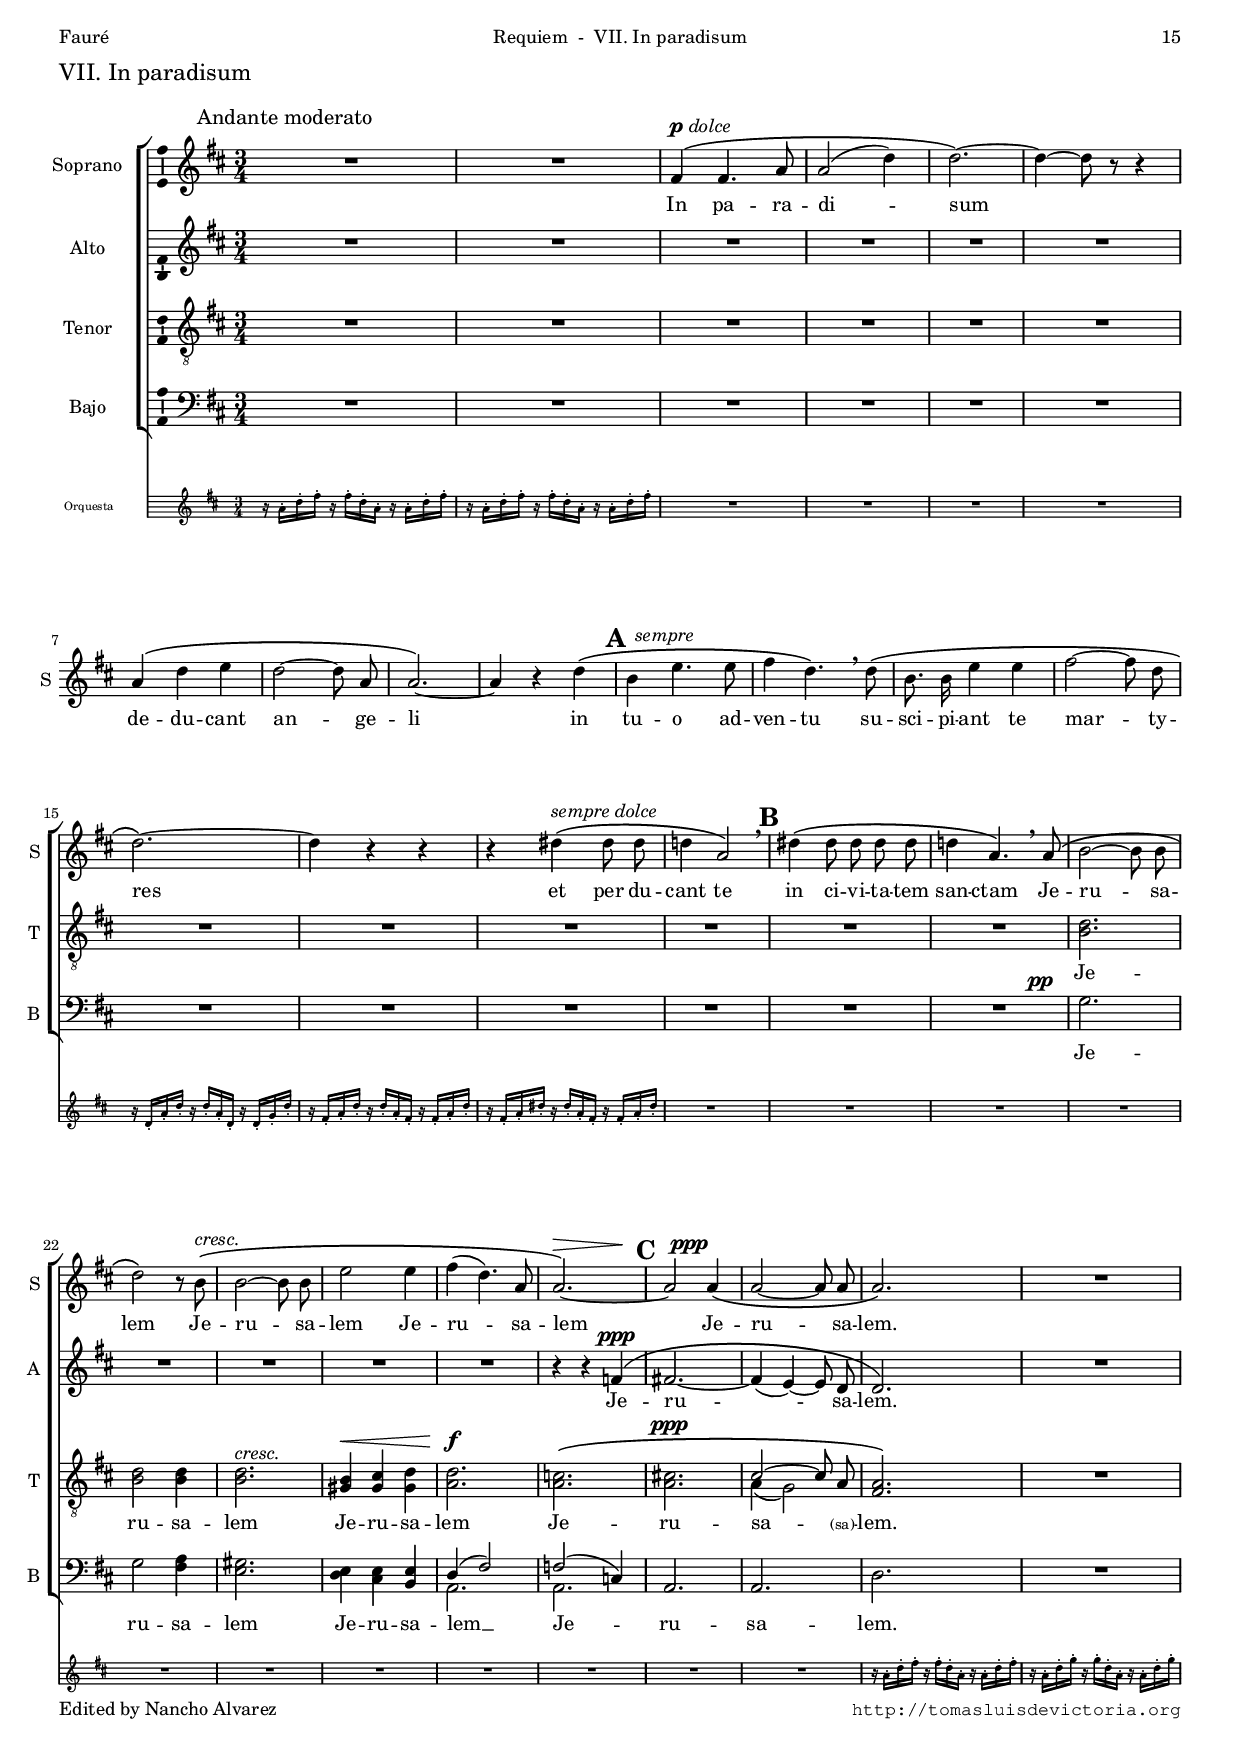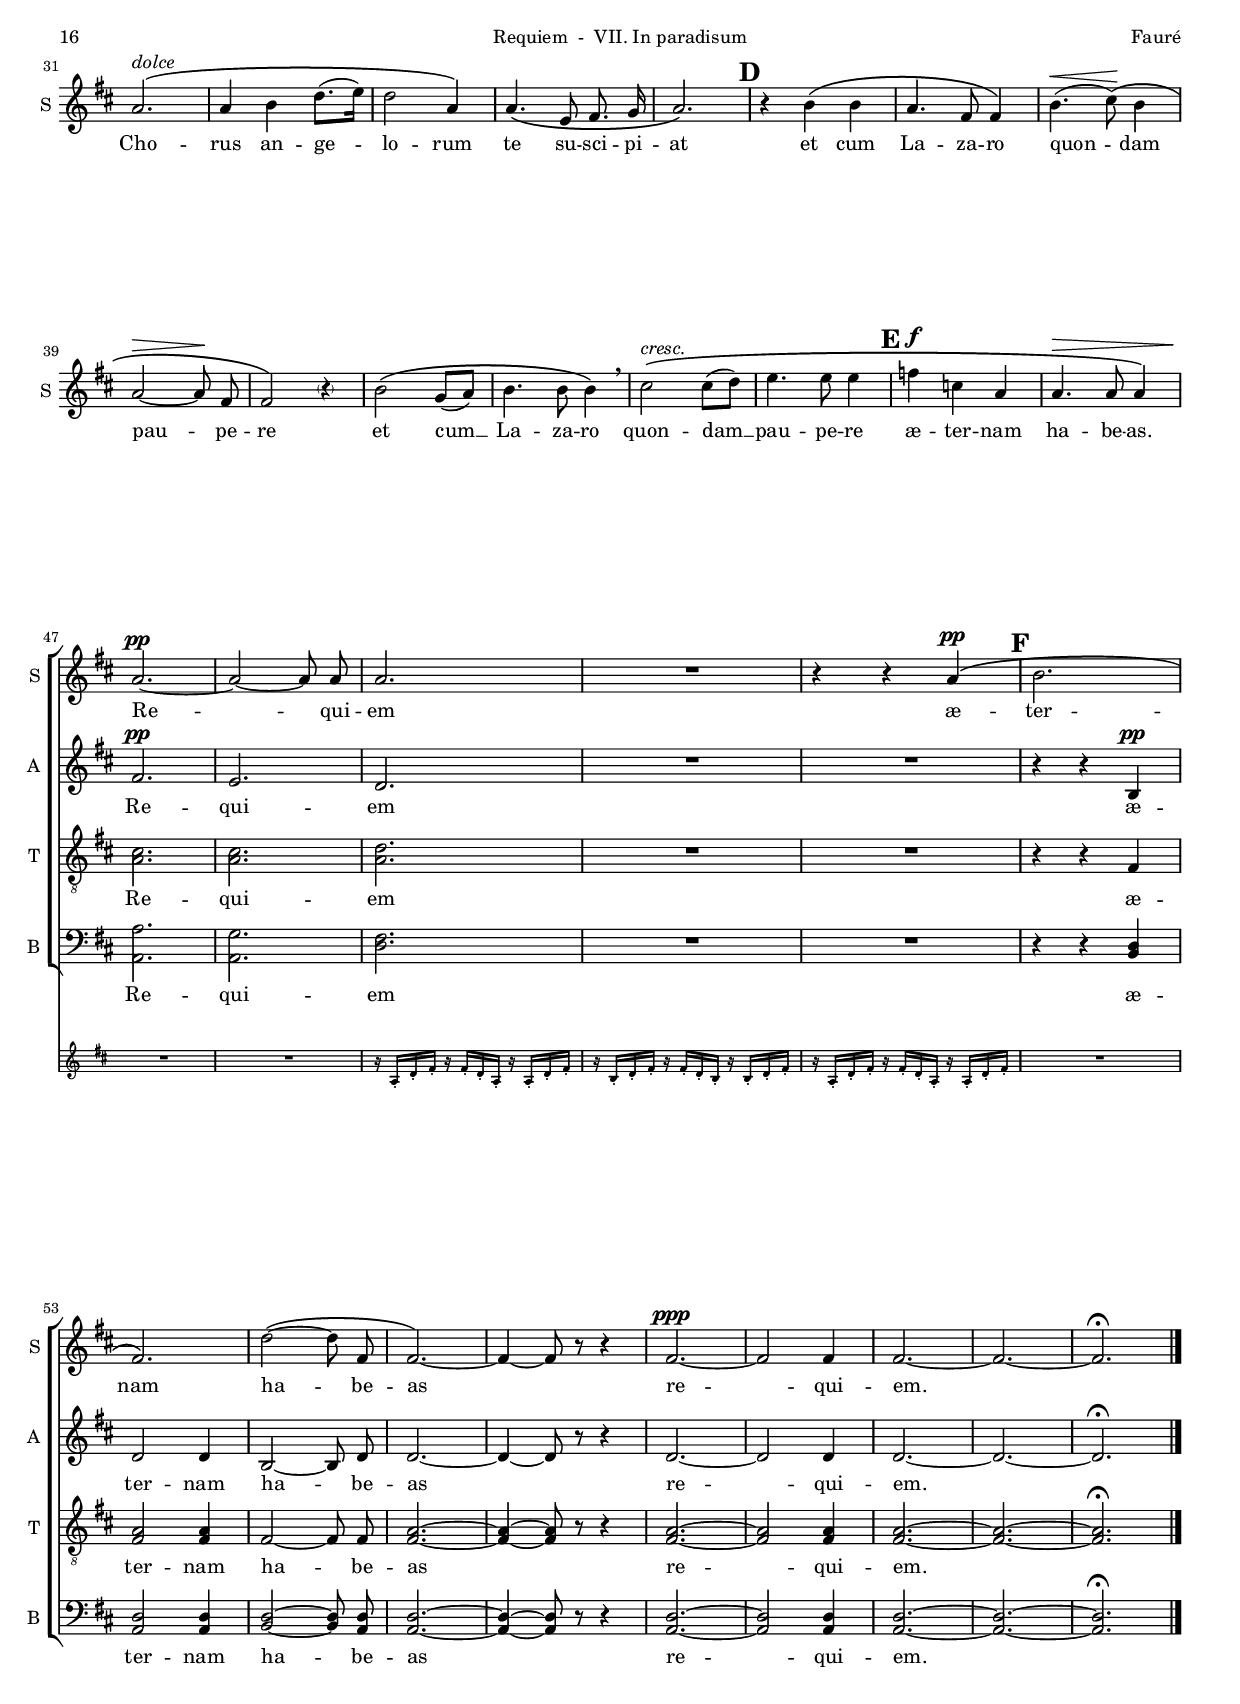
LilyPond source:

\version "2.11.45"

#(set-default-paper-size "a4")
#(set-global-staff-size 16.0)
%#(ly:set-option 'point-and-click #f)

ss=\once \set suggestAccidentals = ##t


\header {
	%title=\markup{\column{ " " " " \bigger \bigger \bigger \bigger \bigger "Requiem" }}
	piece=\markup{\column{" " \bigger \bigger "VII. In paradisum" " "  }}
	%composer="Gabriel Fauré (1845-1924)"
	%opus="op. 48"
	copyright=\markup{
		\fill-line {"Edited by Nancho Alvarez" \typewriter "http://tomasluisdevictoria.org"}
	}
%	tagline=""
}

global={\key d \major \time 3/4 \skip 1*3/4*10 \mark \markup{\bold \bigger A}
				\skip 1*3/4*8 \mark \markup{\bold \bigger B}
				\skip 1*3/4*8 \mark \markup{\bold \bigger C}
				\skip 1*3/4*9 \mark \markup{\bold \bigger D}
				\skip 1*3/4*9 \mark \markup{\bold \bigger E}
				\skip 1*3/4*7 \mark \markup{\bold \bigger F}
				\skip 1*3/4*10 
\bar "|." }


cantus=\relative c'{
	\dynamicUp
	%\phrasingSlurUp
	\set hairpinToBarline = ##t
	\once \override TextScript #'X-offset = #-8
	\once \override TextScript #'padding = #3.0
	s4*0^\markup{\bigger "Andante moderato"  }
	R1*3/4*2
	fis4\(^\markup{\dynamic p \italic dolce} fis4. a8
	a2( d4)
	d2.\) ~
	d4 ~ d8 r r4
	a\( d e
	d2 ~ d8 a
	a2.\) ~
	a4 r d\(
	\once \override TextScript #'X-offset = #1
	b^\markup{\italic sempre} e4. e8
	fis4 d4.\) \breathe d8\(
	b8. b16 e4 e 
	fis2 ~ fis8 d
	\break d2.\) ~
	d4 r r
	r4 dis\(^\markup{\italic "sempre dolce"} dis8 dis
	d!4 a2\) \breathe
	dis4\( dis8 dis dis dis
	d!4 a4.\) \breathe a8\(
	b2 ~ b8 b
	d2\) r8 b^\markup{\italic cresc.}\(
	b2 ~ b8 b8
	e2 e4
	fis( d4.) a8
	<<a2.\)\> ~ { s4 s s\!}>>
	\once \override DynamicText #'X-offset = #1
	a2^\ppp a4\(
	a2 ~ a8 a
	a2.\)
	R1*3/4
	\break
	a2.\(^\markup{\italic dolce}
	a4 b d8.([ e16)] 
	d2 a4\)
	a4.\( e8 fis8. g16
	a2.\)
	r4 b\( b
	a4. fis8 fis4\)
	b4.(\< cis8\!)\( b4
	\break
	a2\> ~ a8\! fis
	fis2\) \parenthesize r4 
	b2\( g8[( a)]
	b4. b8 b4\) \breathe
	cis2^\markup{\italic cresc.}\( cis8[( d])
	e4. e8 e4
	f^\f c a
	a4.\> a8 a4\)
	\break a2.^\pp ~
	a2 ~ a8 a
	a2.
	R1*3/4
	r4 r a^\pp\(
	b2. 
	fis\)
	d'2\( ~ d8 fis,
	fis2.\) ~
	fis4 ~ fis8 r r4
	fis2.^\ppp ~
	fis2 fis4
	fis2. ~
	fis ~
	fis^\fermata
}

altus=\relative c'{
	\dynamicUp
	\phrasingSlurUp
	\set hairpinToBarline = ##t
	R1*3/4*25
	r4 r f^\ppp\(
	fis!2. ~
	fis4( e) ~ e8 d
	d2.\)
	R1*3/4*17
	fis2.^\pp
	e
	d
	R1*3/4*2
	r4 r
	b^\pp
	d2 d4
	b2 ~ b8 d
	d2. ~
	d4 ~ d8 r r4
	d2. ~
	d2 d4 
	d2. ~
	d ~
	d^\fermata
}

tenor=\relative c'{
	\dynamicUp
	\set hairpinToBarline = ##t
	R1*3/4*20
	<d b>2.
	<d b>2 <d b>4
	<d b>2.^\markup{\italic cresc.}
	<b gis>4\< <cis gis> <d gis,>
	<d a>2.^\f
	<c a>2.\(
	<cis! a>^\ppp
	<<{\voiceOne cis2 ~ cis8 a} \new Voice{\voiceTwo a4( g2)}>>
	\oneVoice
	<a fis>2.\)
	R1*3/4*17
	<cis a>2.
	<cis a>2.
	<d a>2.
	R1*3/4*2
	r4 r fis,
	<a fis>2 <a fis>4
	fis2 ~ fis8 fis
	<a fis>2. ~
	<a fis>4 ~ <a fis>8 r r4
	<a fis>2. ~
	<a fis>2 <a fis>4
	<a fis>2. ~
	<a fis> ~
	<a fis>^\fermata
}

bassus=\relative c'{
	\dynamicUp
	\set hairpinToBarline = ##t
	R1*3/4*20
	\once \override DynamicText #'X-offset = #-6
	g2.^\pp
	g2 <a fis>4
	<gis e>2.
	<e d>4 <e cis> <e b>
	<<{\voiceOne d4( fis2) f2( c4)} \new Voice{\voiceTwo a2. a2.}>>
	\oneVoice
	a2.
	a2.
	d2.
	R1*3/4*17
	<a' a,>2.
	<g a,>2.
	<fis d>2.
	R1*3/4*2
	r4 r <d b>
	<d a>2 <d a>4
	<d b>2 ~ <d b>8 <d a>
	<d a>2. ~
	<d a>4 ~ <d a>8 r r4
	<d a>2. ~
	<d a>2 <d a>4
	<d a>2. ~
	<d a> ~
	<d a>^\fermata
}

organo=\relative c''{
	\set hairpinToBarline = ##t
	\set autoBeaming = ##t
	\once \override Voice.Hairpin #'minimum-length = #7
	r16 a-. d-. fis-. r fis-. d-. a-. r a-. d-. fis-.
	r a,-. d-. fis-. r fis-. d-. a-. r a-. d-. fis-.
	R1*3/4*12
	r16 d,-. a'-. d-. r d-. a-. d,-. r d-. g-. d'-.
	r fis,-. a-. d-. r d-. a-. fis-. r fis-. a-. d-.
	r fis,-. a-. dis-. r dis-. a-. fis-. r fis-. a-. dis-.
	R1*3/4*11
	r16 a-. d-. fis-. r fis-. d-. a-. r a-. d-. fis-.
	r a,-. d-. g-. r g-. d-. a-. r a-. d-. g-.
	R1*3/4*18
	r16 a,,-. d-. fis-. r fis-. d-. a-. r a-. d-. fis-.
	r16 b,-. d-. fis-. r fis-. d-. b-. r b-. d-. fis-.
	r a,-. d-. fis-. r fis-. d-. a-. r a-. d-. fis-.
	R1*3/4*10
}

textocantus=\lyricmode{
In pa -- ra -- di -- sum
de -- du -- cant an -- ge -- li
in tu -- o ad -- ven -- tu 
su -- sci -- pi -- ant te mar -- ty -- res
et per du -- cant te
in ci -- vi -- ta -- tem san -- ctam
Je -- ru -- sa -- lem
Je -- ru -- sa -- lem
Je -- ru -- sa -- lem
Je -- ru -- sa -- lem.
Cho -- rus an -- ge -- lo -- rum
te su -- sci -- pi -- at
et cum La -- za -- ro
quon -- dam pau -- pe -- re
et cum __ La -- za -- ro 
quon -- dam __ pau -- pe -- re
æ -- ter -- nam ha -- be -- as.
Re -- qui -- em
æ -- ter -- nam
ha -- be -- as
re -- qui -- em. 
}

textoaltus=\lyricmode{
Je -- ru -- sa -- lem.
Re -- qui -- em
æ -- ter -- nam ha -- be -- as
re -- qui -- em.
}

textotenor=\lyricmode{
Je -- ru -- sa -- lem
Je -- ru -- sa -- lem
Je -- ru -- sa -- \once \override LyricText #'font-size = #-2 "(sa)" -- lem.
Re -- qui -- em
æ -- ter -- nam ha -- be -- as
re -- qui -- em.
}

textobassus=\lyricmode{
Je -- ru -- sa -- lem
Je -- ru -- sa -- lem __
Je -- ru -- sa -- lem.
Re -- qui -- em
æ -- ter -- nam ha -- be -- as
re -- qui -- em.
}


                            
\score {
<<
\new ChoirStaff<<

	\new Staff <<\global
	\new Voice="v1" {
		\set Staff.instrumentName="Soprano " 
		\set Staff.shortInstrumentName="S " 
		\clef "treble"
		\cantus }
	\new Lyrics \lyricsto "v1" {\textocantus }
	>>

	
	\new Staff << \global
	\new Voice="v2" {
		\set Staff.instrumentName="Alto "
		\set Staff.shortInstrumentName="A " 
		\clef "treble" 
		\altus}
	\new Lyrics \lyricsto "v2" {\textoaltus }
	>>

	
	\new Staff <<\global
	\new Voice="v3" {
		\set Staff.instrumentName="Tenor "
		\set Staff.shortInstrumentName="T " 
		\clef "G_8"
		\tenor }
	\new Lyrics \lyricsto "v3" {\textotenor }
	>>
	

	\new Staff <<\global
	\new Voice="v4" {
		\set Staff.instrumentName="Bajo "
		\set Staff.shortInstrumentName="B " 
		\clef "bass" 
		\bassus }
	\new Lyrics \lyricsto "v4" {\textobassus}
	>>	
>>
\new Staff \with {
	\remove Ambitus_engraver
        fontSize = #-4
        \override StaffSymbol #'staff-space = #(magstep -4)
      }
      <<\global
	\new Voice="o" {
		\set  Staff.instrumentName="Orquesta "
		\clef "G"
		\organo
	}
>>
>>

\layout{ 
	\context {\Lyrics \override VerticalAxisGroup #'minimum-Y-extent = #'(-0 . 0) }
	\context {\Score 
		\override BarNumber #'padding = #2 
		skipBars = ##t
	}
	\context {\Lyrics 
		%\override LyricText #'font-size = #2 
		\override LyricHyphen #'minimum-distance = #0.33
	}
	%\context {\Voice melismaBusyProperties = #'() }
	\context { \RemoveEmptyStaffContext }
	\context {\Staff 
		\consists Ambitus_engraver 
		autoBeaming = ##f
	}
}

%\midi {}

}


\paper{
	evenHeaderMarkup=\markup  \fill-line { \fromproperty #'page:page-number-string "Requiem  -  VII. In paradisum" "Fauré" }
	oddHeaderMarkup= \markup  \fill-line { "Fauré"  "Requiem  -  VII. In paradisum" \fromproperty #'page:page-number-string }
	%system-count=7
	line-width=19.0\cm
	between-system-padding = 0
	ragged-last-bottom = ##f
	head-separation = 3\mm
	foot-separation = 3\mm
	first-page-number=15
	print-first-page-number = ##t 
}
